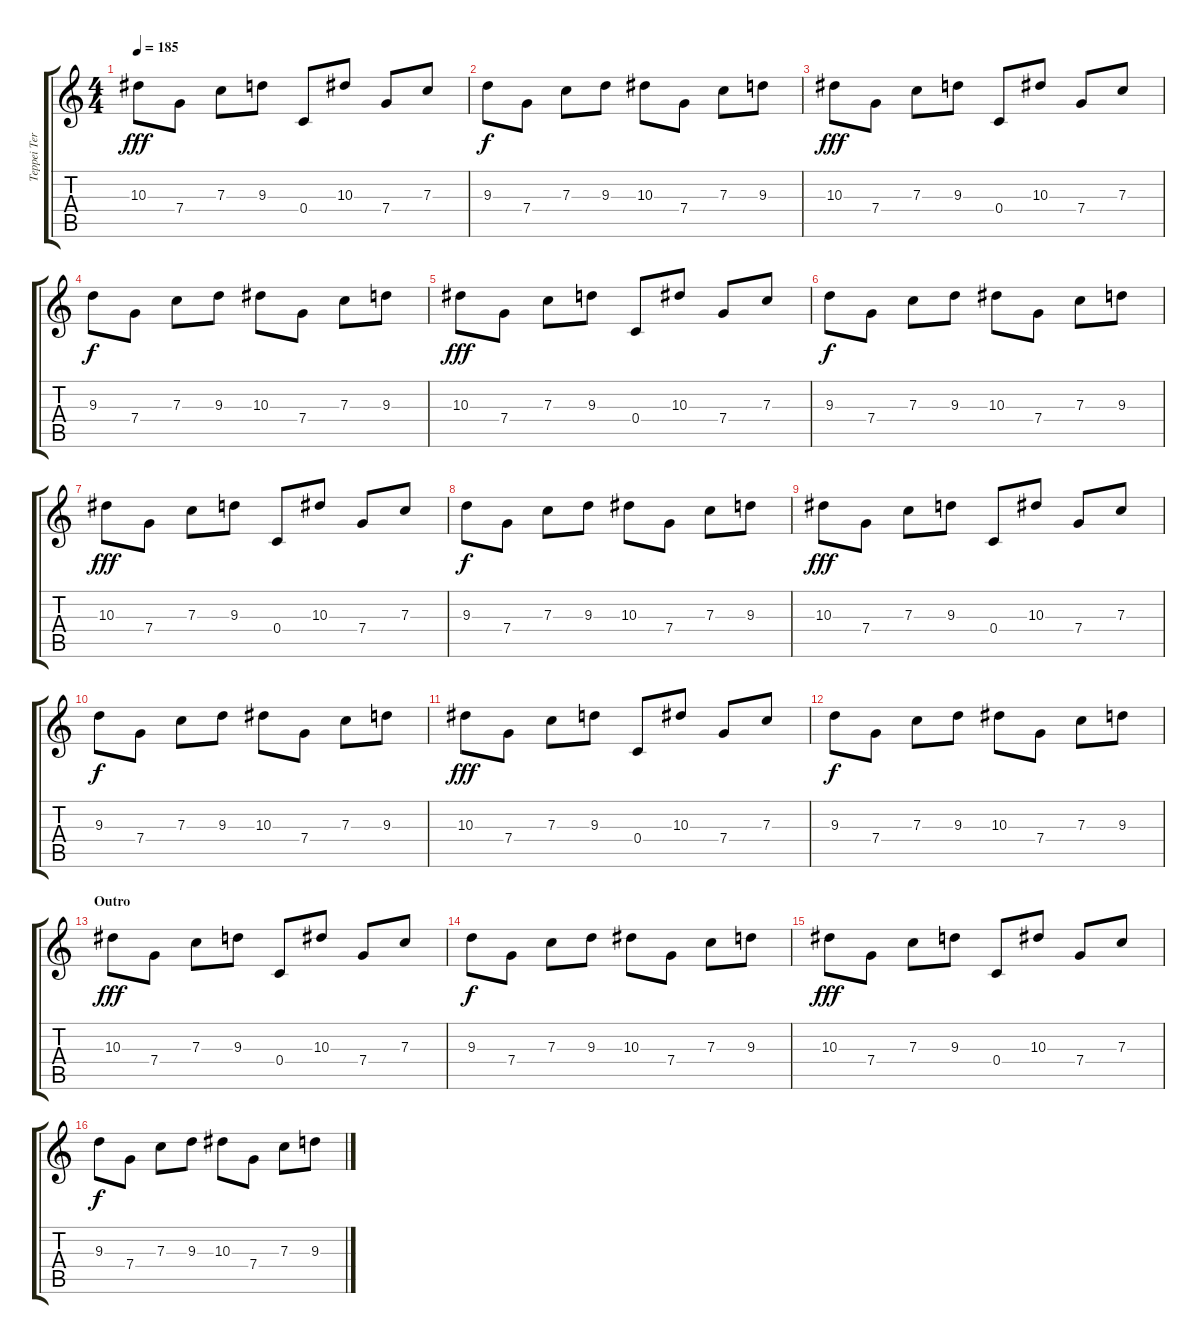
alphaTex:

\track ("Teppei Teranishi (Guitar)" "Teppei Ter") {instrument overdrivenguitar}
\staff {score tabs}
\tuning (D4 A3 F3 C3 G2 C2) {hide}
\ts (4 4)
\tempo 185
\clef g2
\ks c
10.3.8{dy fff balance 8} 7.4.8 7.3.8 9.3.8 0.4.8 10.3.8 7.4.8 7.3.8 |
9.3.8{dy f} 7.4.8 7.3.8 9.3.8 10.3.8 7.4.8 7.3.8 9.3.8 |
10.3.8{dy fff balance 8} 7.4.8 7.3.8 9.3.8 0.4.8 10.3.8 7.4.8 7.3.8 |
9.3.8{dy f} 7.4.8 7.3.8 9.3.8 10.3.8 7.4.8 7.3.8 9.3.8 |
10.3.8{dy fff balance 8} 7.4.8 7.3.8 9.3.8 0.4.8 10.3.8 7.4.8 7.3.8 |
9.3.8{dy f} 7.4.8 7.3.8 9.3.8 10.3.8 7.4.8 7.3.8 9.3.8 |
10.3.8{dy fff balance 8} 7.4.8 7.3.8 9.3.8 0.4.8 10.3.8 7.4.8 7.3.8 |
9.3.8{dy f} 7.4.8 7.3.8 9.3.8 10.3.8 7.4.8 7.3.8 9.3.8 |
10.3.8{dy fff balance 8} 7.4.8 7.3.8 9.3.8 0.4.8 10.3.8 7.4.8 7.3.8 |
9.3.8{dy f} 7.4.8 7.3.8 9.3.8 10.3.8 7.4.8 7.3.8 9.3.8 |
10.3.8{dy fff balance 8} 7.4.8 7.3.8 9.3.8 0.4.8 10.3.8 7.4.8 7.3.8 |
9.3.8{dy f} 7.4.8 7.3.8 9.3.8 10.3.8 7.4.8 7.3.8 9.3.8 |
\section ("" "Outro")
10.3.8{dy fff balance 8} 7.4.8 7.3.8 9.3.8 0.4.8 10.3.8 7.4.8 7.3.8 |
9.3.8{dy f} 7.4.8 7.3.8 9.3.8 10.3.8 7.4.8 7.3.8 9.3.8 |
10.3.8{dy fff balance 8} 7.4.8 7.3.8 9.3.8 0.4.8 10.3.8 7.4.8 7.3.8 |
9.3.8{dy f} 7.4.8 7.3.8 9.3.8 10.3.8 7.4.8 7.3.8 9.3.8
